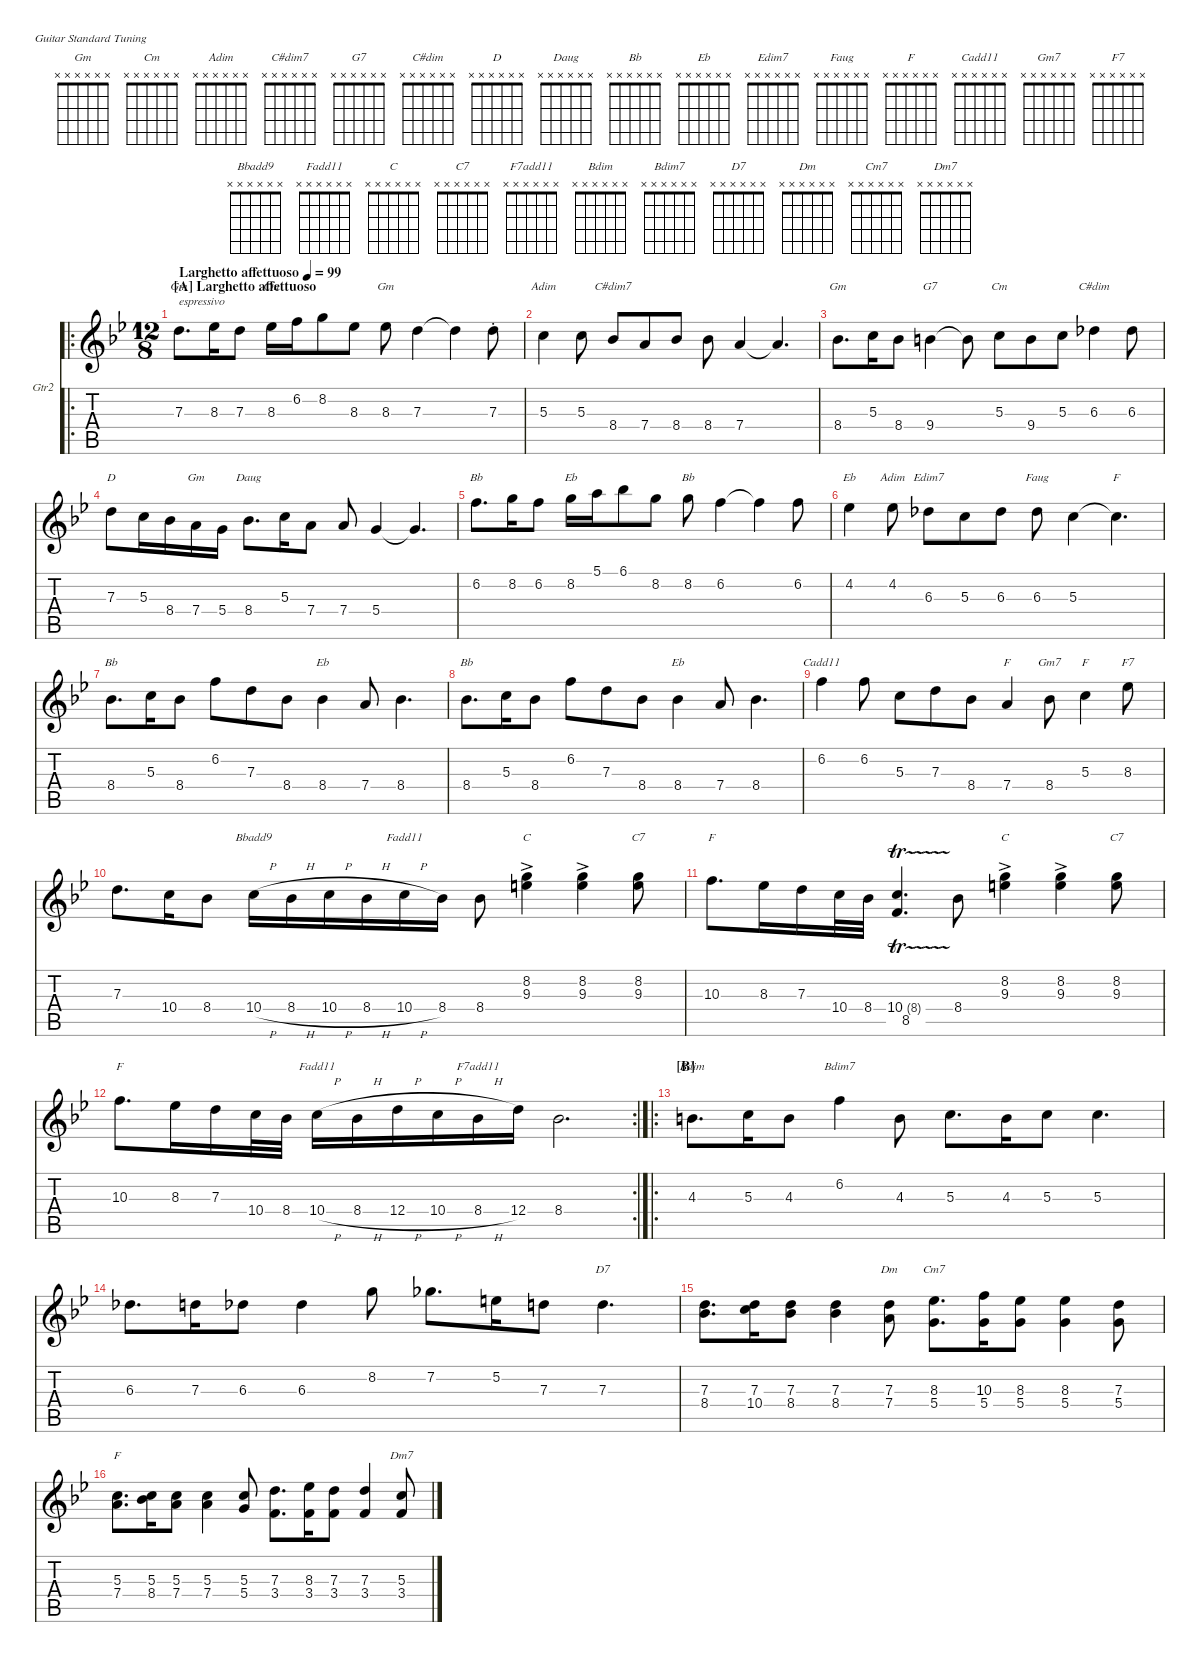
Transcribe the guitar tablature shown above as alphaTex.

\defaultSystemsLayout 4
\hideDynamics
\bracketExtendMode nobrackets
\firstSystemTrackNameOrientation horizontal
\otherSystemsTrackNameOrientation horizontal
\track ("Electric Guitar 2" "Gtr2") {instrument distortionguitar}
\staff {score tabs}
\tuning (E4 B3 G3 D3 A2 E2)
\chord ("Gm" x x x x x x)
\chord ("Cm" x x x x x x)
\chord ("Adim" x x x x x x)
\chord ("C#dim7" x x x x x x)
\chord ("G7" x x x x x x)
\chord ("C#dim" x x x x x x)
\chord ("D" x x x x x x)
\chord ("Daug" x x x x x x)
\chord ("Bb" x x x x x x)
\chord ("Eb" x x x x x x)
\chord ("Edim7" x x x x x x)
\chord ("Faug" x x x x x x)
\chord ("F" x x x x x x)
\chord ("Cadd11" x x x x x x)
\chord ("Gm7" x x x x x x)
\chord ("F7" x x x x x x)
\chord ("Bbadd9" x x x x x x)
\chord ("Fadd11" x x x x x x)
\chord ("C" x x x x x x)
\chord ("C7" x x x x x x)
\chord ("F7add11" x x x x x x)
\chord ("Bdim" x x x x x x)
\chord ("Bdim7" x x x x x x)
\chord ("D7" x x x x x x)
\chord ("Dm" x x x x x x)
\chord ("Cm7" x x x x x x)
\chord ("Dm7" x x x x x x)
\ro
\ts (12 8)
\section ("A" "Larghetto affettuoso")
\tempo (99 "Larghetto affettuoso")
\clef g2
\ks gminor
7.3.8{d ch "Gm" txt "espressivo" dy f instrument distortionguitar} 8.3.16 7.3.8 8.3.16{ch "Cm"} 6.2.16 8.2.8 8.3.8 8.3.8{ch "Gm"} 7.3.4 7.3{t}.4 7.3{st}.8 |
5.3.4{ch "Adim"} 5.3.8 8.4.8{ch "C#dim7"} 7.4.8 8.4.8 8.4.8 7.4.4 7.4{t}.4{d} |
8.4.8{d ch "Gm"} 5.3.16 8.4.8 9.4.4{ch "G7"} 9.4{t}.8 5.3.8{ch "Cm"} 9.4.8 5.3.8 6.3.4{ch "C#dim"} 6.3.8 |
7.3.8{ch "D"} 5.3.16 8.4.16 7.4.16{ch "Gm"} 5.4.16 8.4.8{d ch "Daug"} 5.3.16 7.4.8 7.4.8 5.4.4 5.4{t}.4{d} |
6.2.8{d ch "Bb"} 8.2.16 6.2.8 8.2.16{ch "Eb"} 5.1.16 6.1.8 8.2.8 8.2.8{ch "Bb"} 6.2.4 6.2{t}.4 6.2.8 |
4.2.4{ch "Eb"} 4.2.8{ch "Adim"} 6.3.8{ch "Edim7"} 5.3.8 6.3.8 6.3.8{ch "Faug"} 5.3.4 5.3{t}.4{d ch "F"} |
8.4.8{d ch "Bb"} 5.3.16 8.4.8 6.2.8 7.3.8 8.4.8 8.4.4{ch "Eb"} 7.4.8 8.4.4{d} |
8.4.8{d ch "Bb"} 5.3.16 8.4.8 6.2.8 7.3.8 8.4.8 8.4.4{ch "Eb"} 7.4.8 8.4.4{d} |
6.2.4{ch "Cadd11"} 6.2.8 5.3.8 7.3.8 8.4.8 7.4.4{ch "F"} 8.4.8{ch "Gm7"} 5.3.4{ch "F"} 8.3.8{ch "F7"} |
7.3.8{d} 10.4.16 8.4.8 10.4{h}.16{ch "Bbadd9"} 8.4{h}.16 10.4{h}.16 8.4{h}.16 10.4{h}.16{ch "Fadd11"} 8.4.16 8.4.8 (9.3{ac} 8.2{ac}).4{ch "C"} (9.3{ac} 8.2{ac}).4 (9.3 8.2).8{ch "C7"} |
10.3.8{d ch "F"} 8.3.16 7.3.16 10.4.32 8.4.32 (10.4{tr (8 16)} 8.5).4{d} 8.4.8 (9.3{ac} 8.2{ac}).4{ch "C"} (9.3{ac} 8.2{ac}).4 (9.3 8.2).8{ch "C7"} |
\rc 2
10.3.8{d ch "F"} 8.3.16 7.3.16 10.4.32 8.4.32 10.4{h}.16{ch "Fadd11"} 8.4{h}.16 12.4{h}.16 10.4{h}.16 8.4{h}.16{ch "F7add11"} 12.4.16 8.4.2{d} |
\ro
\section ("B" "")
4.3.8{d ch "Bdim"} 5.3.16 4.3.8 6.2.4{ch "Bdim7"} 4.3.8 5.3.8{d} 4.3.16 5.3.8 5.3.4{d} |
6.3.8{d} 7.3.16 6.3.8 6.3.4 8.2.8 7.2.8{d} 5.2.16 7.3.8 7.3.4{d ch "D7"} |
(8.4 7.3).8{d} (10.4 7.3).16 (8.4 7.3).8 (8.4 7.3).4 (7.4 7.3).8{ch "Dm"} (5.4 8.3).8{d ch "Cm7"} (10.3 5.4).16 (5.4 8.3).8 (5.4 8.3).4 (5.4 7.3).8 |
(7.4 5.3).8{d ch "F"} (8.4 5.3).16 (7.4 5.3).8 (7.4 5.3).4 (5.4 5.3).8 (3.4 7.3).8{d} (8.3 3.4).16 (3.4 7.3).8 (3.4 7.3).4 (3.4 5.3).8{ch "Dm7"}
